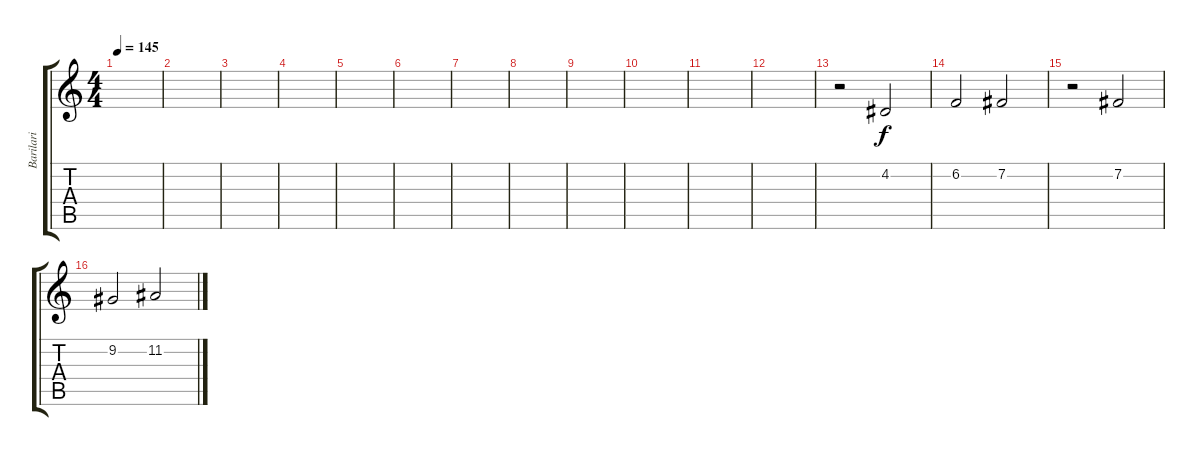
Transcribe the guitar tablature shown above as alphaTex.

\track ("Barilari" "Barilari") {instrument synthbrass1}
\staff {score tabs}
\tuning (E4 B3 G3 D3 A2 E2) {hide}
\ts (4 4)
\tempo 145
\clef g2
\ks c
|
|
|
|
|
|
|
|
|
|
|
|
r.2 4.2.2 |
6.2.2 7.2.2 |
r.2 7.2.2 |
9.2.2 11.2.2
